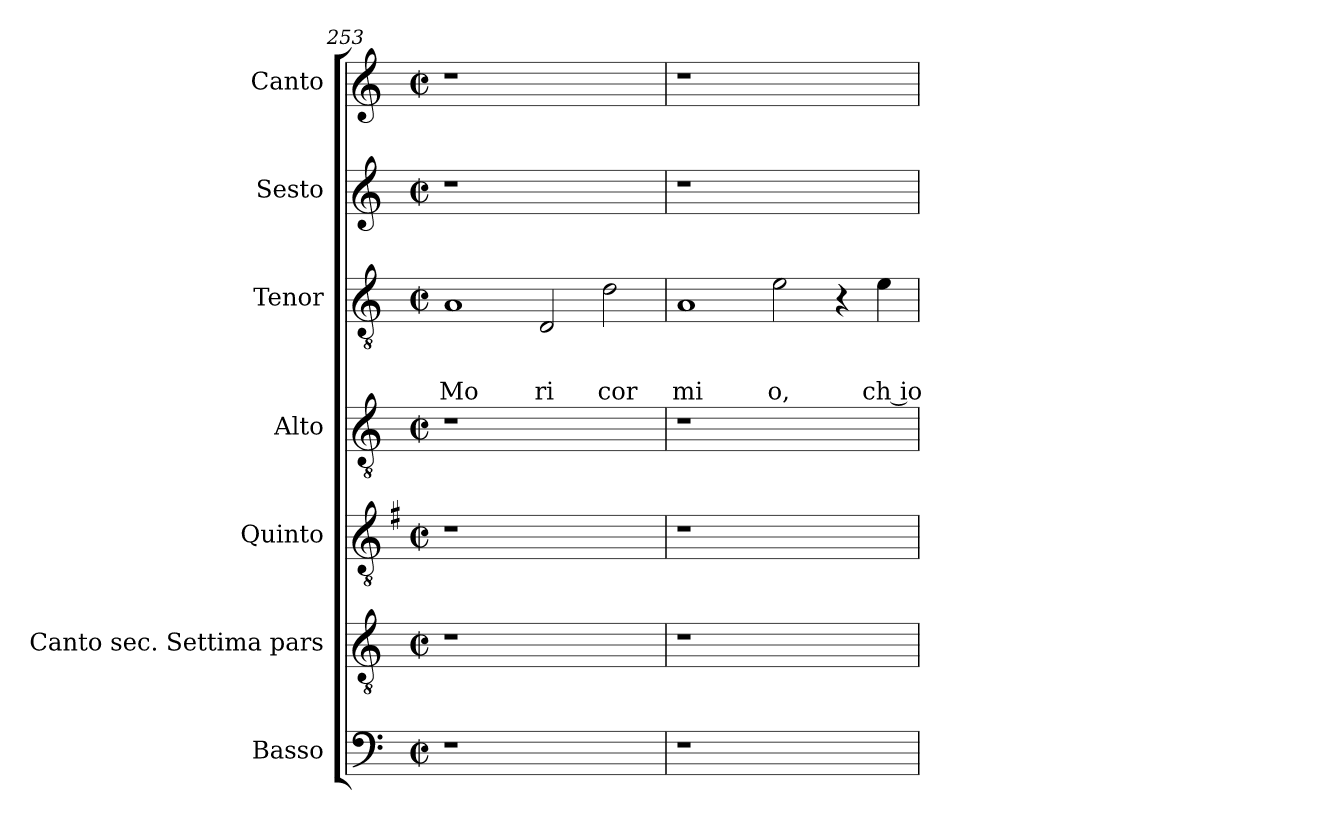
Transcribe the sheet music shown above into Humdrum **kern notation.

**kern	**kern	**kern	**kern	**kern	**text	**text	**text	**kern	**kern
*part7	*part6	*part5	*part4	*part3	*part3	*part3	*part3	*part2	*part1
*staff7	*staff6	*staff5	*staff4	*staff3	*staff3	*staff3	*staff3	*staff2	*staff1
*I"Basso	*I"Canto sec. Settima pars	*I"Quinto	*I"Alto	*I"Tenor	*	*	*	*I"Sesto	*I"Canto
*	*	*I'Quinto	*I'Alto	*I'Tenor	*	*	*	*I'Sesto	*I'Canto
*clefF4	*clefGv2	*clefGv2	*clefGv2	*clefGv2	*	*	*	*clefG2	*clefG2
*k[]	*k[]	*k[f#]	*k[]	*k[]	*	*	*	*k[]	*k[]
*C:	*C:	*G:	*C:	*C:	*	*	*	*C:	*C:
*M2/2	*M2/2	*M2/2	*M2/2	*M2/2	*	*	*	*M2/2	*M2/2
*met(c|)	*met(c|)	*met(c|)	*met(c|)	*met(c|)	*	*	*	*met(c|)	*met(c|)
=253	=253	=253	=253	=253	=253	=253	=253	=253	=253
!	!	!	!	!	!	!	!LO:LY:b	!	!
1r	1r	1r	1r	1A	.	.	Mo	1r	1r
!	!	!	!	!	!	!	!LO:LY:b	!	!
1ryy	1ryy	1ryy	1ryy	2D/	.	.	ri	1ryy	1ryy
!	!	!	!	!	!	!	!LO:LY:b	!	!
.	.	.	.	2d\	.	.	cor	.	.
=254	=254	=254	=254	=254	=254	=254	=254	=254	=254
!	!	!	!	!	!	!	!LO:LY:b	!	!
1r	1r	1r	1r	1A	.	.	mi	1r	1r
!	!	!	!	!	!	!	!LO:LY:b	!	!
1ryy	1ryy	1ryy	1ryy	2e\	.	.	o,	1ryy	1ryy
.	.	.	.	4r	.	.	.	.	.
!	!	!	!	!	!	!	!LO:LY:b:rj	!	!
.	.	.	.	4e\	.	.	ch io	.	.
=	=	=	=	=	=	=	=	=	=
*-	*-	*-	*-	*-	*-	*-	*-	*-	*-
